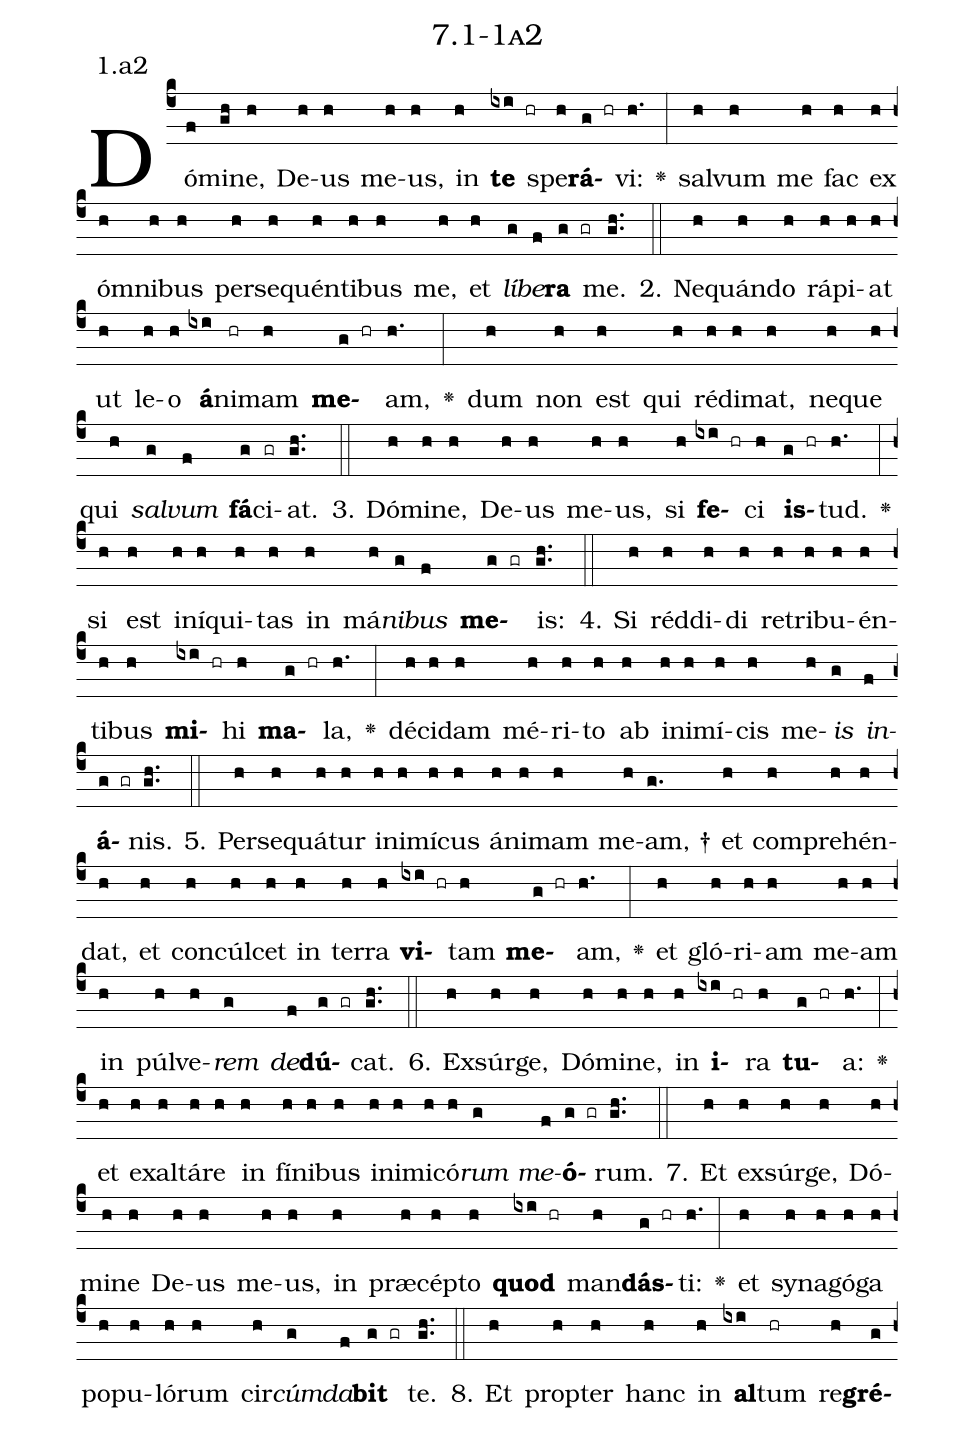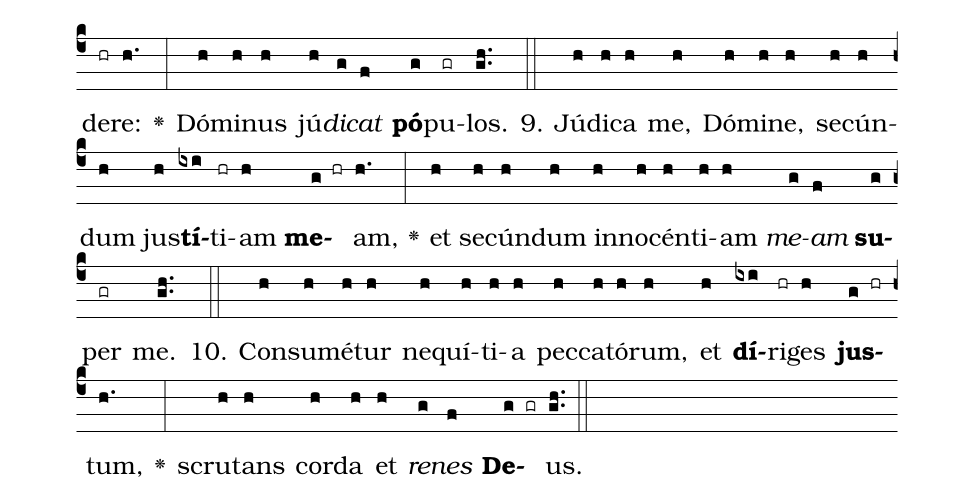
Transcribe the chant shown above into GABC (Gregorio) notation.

name: 7.1-1a2;
annotation: 1.a2;
%%
(c4)Dó(f)mi(gh)ne,(h) De(h)us(h) me(h)us,(h) in(h) <b>te</b>(ixi hr) spe(h)<b>rá</b>(g hr)vi:(h.) <v>\greheightstar</v>(:) sal(h)vum(h) me(h) fac(h) ex(h) óm(h)ni(h)bus(h) per(h)se(h)quén(h)ti(h)bus(h) me,(h) et(h) <i>lí</i>(g)<i>be</i>(f)<b>ra</b>(g gr) me.(gh..) (::)
2. Ne(h)quán(h)do(h) rá(h)pi(h)at(h) ut(h) le(h)o(h) <b>á</b>(ixi)ni(hr)mam(h) <b>me</b>(g hr)am,(h.) <v>\greheightstar</v>(:) dum(h) non(h) est(h) qui(h) réd(h)i(h)mat,(h) ne(h)que(h) qui(h) <i>sal</i>(g)<i>vum</i>(f) <b>fá</b>(g)ci(gr)at.(gh..) (::)
3. Dó(h)mi(h)ne,(h) De(h)us(h) me(h)us,(h) si(h) <b>fe</b>(ixi hr)ci(h) <b>is</b>(g hr)tud.(h.) <v>\greheightstar</v>(:) si(h) est(h) in(h)í(h)qui(h)tas(h) in(h) má(h)<i>ni</i>(g)<i>bus</i>(f) <b>me</b>(g gr)is:(gh..) (::)
4. Si(h) réd(h)di(h)di(h) re(h)tri(h)bu(h)én(h)ti(h)bus(h) <b>mi</b>(ixi hr)hi(h) <b>ma</b>(g hr)la,(h.) <v>\greheightstar</v>(:) dé(h)ci(h)dam(h) mé(h)ri(h)to(h) ab(h) in(h)i(h)mí(h)cis(h) me(h)<i>is</i>(g) <i>in</i>(f)<b>á</b>(g gr)nis.(gh..) (::)
5. Per(h)se(h)quá(h)tur(h) in(h)i(h)mí(h)cus(h) á(h)ni(h)mam(h) me(h)am, †(g.) et(h) com(h)pre(h)hén(h)dat,(h) et(h) con(h)cúl(h)cet(h) in(h) ter(h)ra(h) <b>vi</b>(ixi hr)tam(h) <b>me</b>(g hr)am,(h.) <v>\greheightstar</v>(:) et(h) gló(h)ri(h)am(h) me(h)am(h) in(h) púl(h)ve(h)<i>rem</i>(g) <i>de</i>(f)<b>dú</b>(g gr)cat.(gh..) (::)
6. Ex(h)súr(h)ge,(h) Dó(h)mi(h)ne,(h) in(h) <b>i</b>(ixi hr)ra(h) <b>tu</b>(g hr)a:(h.) <v>\greheightstar</v>(:) et(h) ex(h)al(h)tá(h)re(h) in(h) fí(h)ni(h)bus(h) in(h)i(h)mi(h)có(h)<i>rum</i>(g) <i>me</i>(f)<b>ó</b>(g gr)rum.(gh..) (::)
7. Et(h) ex(h)súr(h)ge,(h) Dó(h)mi(h)ne(h) De(h)us(h) me(h)us,(h) in(h) præ(h)cép(h)to(h) <b>quod</b>(ixi hr) man(h)<b>dás</b>(g hr)ti:(h.) <v>\greheightstar</v>(:) et(h) sy(h)na(h)gó(h)ga(h) po(h)pu(h)ló(h)rum(h) cir(h)<i>cúm</i>(g)<i>da</i>(f)<b>bit</b>(g gr) te.(gh..) (::)
8. Et(h) prop(h)ter(h) hanc(h) in(h) <b>al</b>(ixi)tum(hr) re(h)<b>gré</b>(g)de(hr)re:(h.) <v>\greheightstar</v>(:) Dó(h)mi(h)nus(h) jú(h)<i>di</i>(g)<i>cat</i>(f) <b>pó</b>(g)pu(gr)los.(gh..) (::)
9. Jú(h)di(h)ca(h) me,(h) Dó(h)mi(h)ne,(h) se(h)cún(h)dum(h) jus(h)<b>tí</b>(ixi)ti(hr)am(h) <b>me</b>(g hr)am,(h.) <v>\greheightstar</v>(:) et(h) se(h)cún(h)dum(h) in(h)no(h)cén(h)ti(h)am(h) <i>me</i>(g)<i>am</i>(f) <b>su</b>(g)per(gr) me.(gh..) (::)
10. Con(h)su(h)mé(h)tur(h) ne(h)quí(h)ti(h)a(h) pec(h)ca(h)tó(h)rum,(h) et(h) <b>dí</b>(ixi)ri(hr)ges(h) <b>jus</b>(g hr)tum,(h.) <v>\greheightstar</v>(:) scru(h)tans(h) cor(h)da(h) et(h) <i>re</i>(g)<i>nes</i>(f) <b>De</b>(g gr)us.(gh..) (::)
